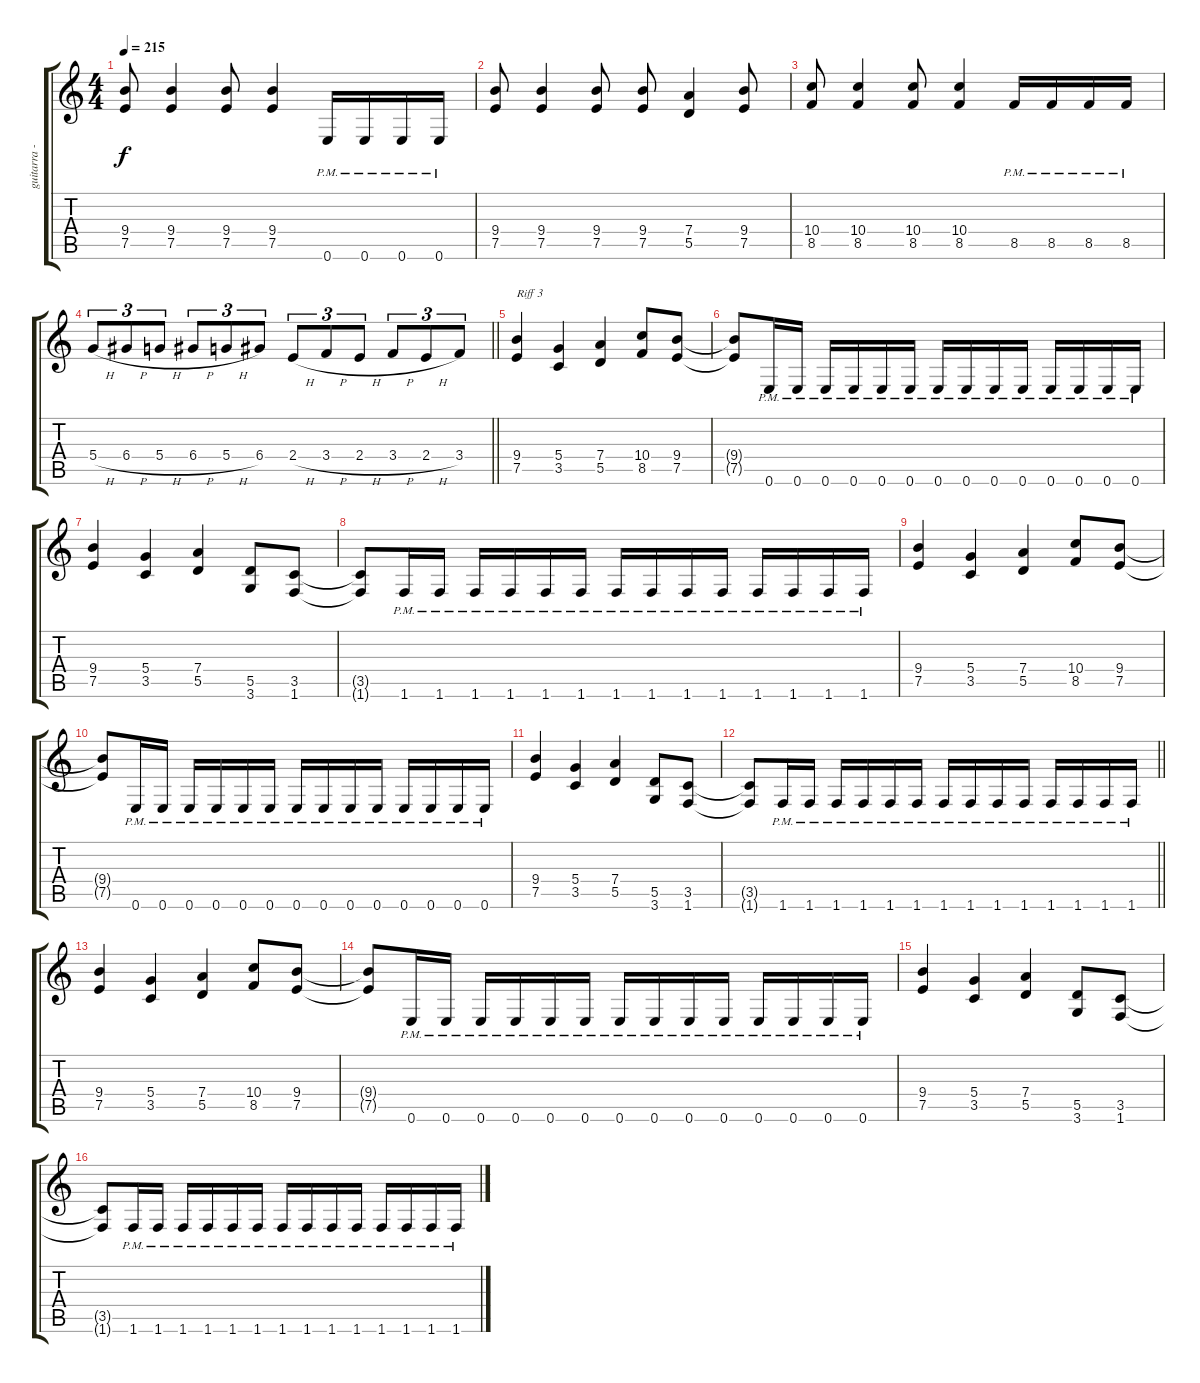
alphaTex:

\track ("guitarra - guitar" "guitarra -") {instrument distortionguitar}
\staff {score tabs}
\tuning (E4 B3 G3 D3 A2 E2) {hide}
\ts (4 4)
\tempo 215
\clef g2
\ks c
(9.4 7.5).8{dy f} (9.4 7.5).4 (9.4 7.5).8 (9.4 7.5).4 0.6{pm}.16 0.6{pm}.16 0.6{pm}.16 0.6{pm}.16 |
(9.4 7.5).8 (9.4 7.5).4 (9.4 7.5).8 (9.4 7.5).8 (7.4 5.5).4 (9.4 7.5).8 |
(10.4 8.5).8 (10.4 8.5).4 (10.4 8.5).8 (10.4 8.5).4 8.5{pm}.16 8.5{pm}.16 8.5{pm}.16 8.5{pm}.16 |
\barLineRight lightlight
5.4{h}.8{tu (3 2)} 6.4{h}.8{tu (3 2)} 5.4{h}.8{tu (3 2)} 6.4{h}.8{tu (3 2)} 5.4{h}.8{tu (3 2)} 6.4.8{tu (3 2)} 2.4{h}.8{tu (3 2)} 3.4{h}.8{tu (3 2)} 2.4{h}.8{tu (3 2)} 3.4{h}.8{tu (3 2)} 2.4{h}.8{tu (3 2)} 3.4.8{tu (3 2)} |
(9.4 7.5).4{txt "Riff 3"} (5.4 3.5).4 (7.4 5.5).4 (10.4 8.5).8 (9.4 7.5).8 |
(9.4{t} 7.5{t}).8 0.6{pm}.16 0.6{pm}.16 0.6{pm}.16 0.6{pm}.16 0.6{pm}.16 0.6{pm}.16 0.6{pm}.16 0.6{pm}.16 0.6{pm}.16 0.6{pm}.16 0.6{pm}.16 0.6{pm}.16 0.6{pm}.16 0.6{pm}.16 |
(9.4 7.5).4 (5.4 3.5).4 (7.4 5.5).4 (5.5 3.6).8 (3.5 1.6).8 |
(3.5{t} 1.6{t}).8 1.6{pm}.16 1.6{pm}.16 1.6{pm}.16 1.6{pm}.16 1.6{pm}.16 1.6{pm}.16 1.6{pm}.16 1.6{pm}.16 1.6{pm}.16 1.6{pm}.16 1.6{pm}.16 1.6{pm}.16 1.6{pm}.16 1.6{pm}.16 |
(9.4 7.5).4 (5.4 3.5).4 (7.4 5.5).4 (10.4 8.5).8 (9.4 7.5).8 |
(9.4{t} 7.5{t}).8 0.6{pm}.16 0.6{pm}.16 0.6{pm}.16 0.6{pm}.16 0.6{pm}.16 0.6{pm}.16 0.6{pm}.16 0.6{pm}.16 0.6{pm}.16 0.6{pm}.16 0.6{pm}.16 0.6{pm}.16 0.6{pm}.16 0.6{pm}.16 |
(9.4 7.5).4 (5.4 3.5).4 (7.4 5.5).4 (5.5 3.6).8 (3.5 1.6).8 |
\barLineRight lightlight
(3.5{t} 1.6{t}).8 1.6{pm}.16 1.6{pm}.16 1.6{pm}.16 1.6{pm}.16 1.6{pm}.16 1.6{pm}.16 1.6{pm}.16 1.6{pm}.16 1.6{pm}.16 1.6{pm}.16 1.6{pm}.16 1.6{pm}.16 1.6{pm}.16 1.6{pm}.16 |
(9.4 7.5).4 (5.4 3.5).4 (7.4 5.5).4 (10.4 8.5).8 (9.4 7.5).8 |
(9.4{t} 7.5{t}).8 0.6{pm}.16 0.6{pm}.16 0.6{pm}.16 0.6{pm}.16 0.6{pm}.16 0.6{pm}.16 0.6{pm}.16 0.6{pm}.16 0.6{pm}.16 0.6{pm}.16 0.6{pm}.16 0.6{pm}.16 0.6{pm}.16 0.6{pm}.16 |
(9.4 7.5).4 (5.4 3.5).4 (7.4 5.5).4 (5.5 3.6).8 (3.5 1.6).8 |
(3.5{t} 1.6{t}).8 1.6{pm}.16 1.6{pm}.16 1.6{pm}.16 1.6{pm}.16 1.6{pm}.16 1.6{pm}.16 1.6{pm}.16 1.6{pm}.16 1.6{pm}.16 1.6{pm}.16 1.6{pm}.16 1.6{pm}.16 1.6{pm}.16 1.6{pm}.16
